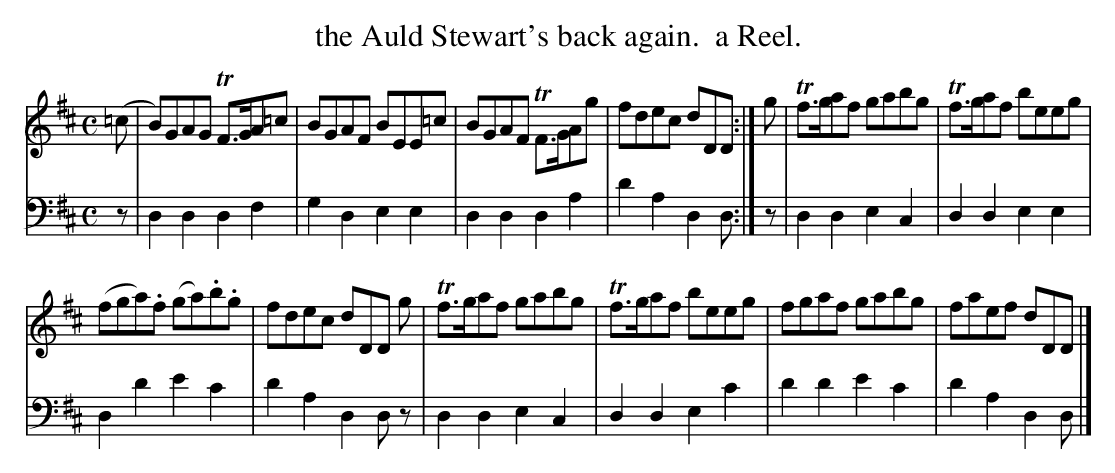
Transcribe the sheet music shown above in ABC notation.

X:1
T: the Auld Stewart's back again.  a Reel.
M: C
L: 1/8
K: D
V: 1 staves=2
(=c |\
B)GAG TF>GA=c | BGAF BEE=c |\
BGAF TF>GAg | fdec dDD :| g |\
Tf>gaf gabg | Tf>gaf beeg |
(fga).f (ga).b.g | fdec dDD g |\
Tf>gaf gabg | Tf>gaf beeg |\
fgaf gabg | faef dDD |]
V: 2 clef=bass middle=d
z | d2d2 d2f2 | g2d2 e2e2 | d2d2 d2a2 | d'2a2 d2d :| z | d2d2 e2c2 | d2d2 e2e2 |
d2d'2 e'2c'2 | d'2a2 d2dz | d2d2 e2c2 | d2d2 e2c'2 | d'2d'2 e'2c'2 | d'2a2 d2d |]
